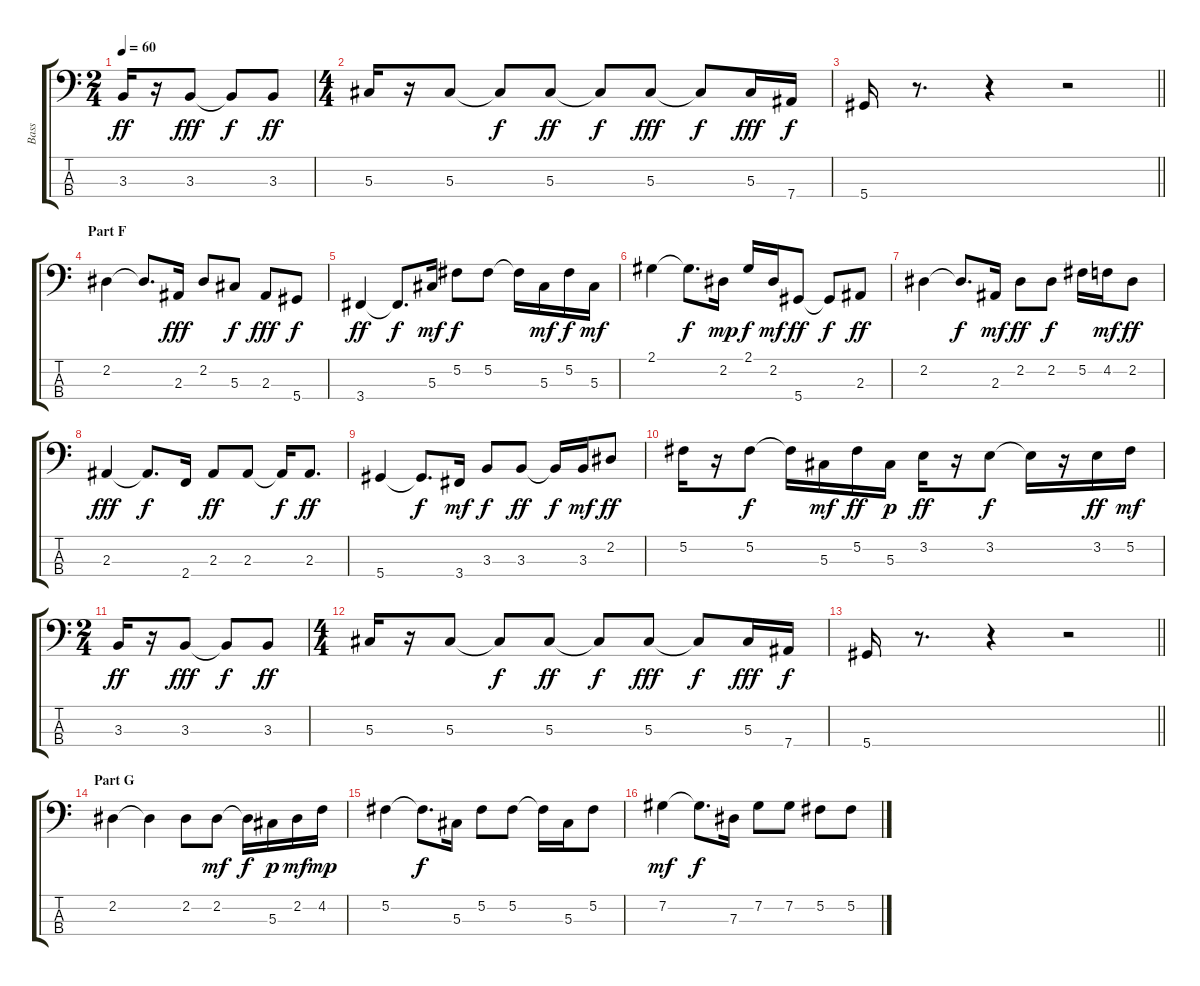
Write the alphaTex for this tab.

\track ("Bass" "Bass") {instrument electricbassfinger}
\staff {score tabs}
\tuning (Gb2 Db2 Ab1 Eb1) {hide}
\ts (2 4)
\tempo 60
\clef f4
\ks c
3.3.16{dy ff} r.16 3.3.8{dy fff} 3.3{t}.8{dy f} 3.3.8{dy ff} |
\ts (4 4)
5.3.16 r.16 5.3.8 5.3{t}.8{dy f} 5.3.8{dy ff} 5.3{t}.8{dy f} 5.3.8{dy fff} 5.3{t}.8{dy f} 5.3.16{dy fff} 7.4.16{dy f} |
\barLineRight lightlight
5.4.16 r.8{d} r.4 r.2 |
\section ("" "Part F")
2.2.4{volume 14} 2.2{t}.8{d} 2.3.16{dy fff} 2.2.8 5.3.8{dy f} 2.3.8{dy fff} 5.4.8{dy f} |
3.4.4{dy ff} 3.4{t}.8{d dy f} 5.3.16{dy mf} 5.2.8{dy f} 5.2.8 5.2{t}.16 5.3.16{dy mf} 5.2.16{dy f} 5.3.16{dy mf} |
2.1.4 2.1{t}.8{d dy f} 2.2.16{dy mp} 2.1.16{dy f} 2.2.16{dy mf} 5.4.8{dy ff} 5.4{t}.8{dy f} 2.3.8{dy ff} |
2.2.4 2.2{t}.8{d dy f} 2.3.16{dy mf} 2.2.8{dy ff} 2.2.8{dy f} 5.2.16 4.2.16{dy mf} 2.2.8{dy ff} |
2.3.4{dy fff} 2.3{t}.8{d dy f} 2.4.16 2.3.8{dy ff} 2.3.8 2.3{t}.16{dy f} 2.3.8{d dy ff} |
5.4.4 5.4{t}.8{d dy f} 3.4.16{dy mf} 3.3.8{dy f} 3.3.8{dy ff} 3.3{t}.16{dy f} 3.3.16{dy mf} 2.2.8{dy ff} |
5.2.16 r.16 5.2.8{dy f} 5.2{t}.16 5.3.16{dy mf} 5.2.16{dy ff} 5.3.16{dy p} 3.2.16{dy ff} r.16 3.2.8{dy f} 3.2{t}.16 r.16 3.2.16{dy ff} 5.2.16{dy mf} |
\ts (2 4)
3.3.16{dy ff} r.16 3.3.8{dy fff} 3.3{t}.8{dy f} 3.3.8{dy ff} |
\ts (4 4)
5.3.16 r.16 5.3.8 5.3{t}.8{dy f} 5.3.8{dy ff} 5.3{t}.8{dy f} 5.3.8{dy fff} 5.3{t}.8{dy f} 5.3.16{dy fff} 7.4.16{dy f} |
\barLineRight lightlight
5.4.16 r.8{d} r.4 r.2 |
\section ("" "Part G")
2.2.4{volume 11} 2.2{t}.4 2.2.8 2.2.8{dy mf} 2.2{t}.16{dy f} 5.3.16{dy p} 2.2.16{dy mf} 4.2.16{dy mp} |
5.2.4 5.2{t}.8{d dy f} 5.3.16 5.2.8 5.2.8 5.2{t}.16 5.3.16 5.2.8 |
7.2.4{dy mf} 7.2{t}.8{d dy f} 7.3.16 7.2.8 7.2.8 5.2.8 5.2.8
